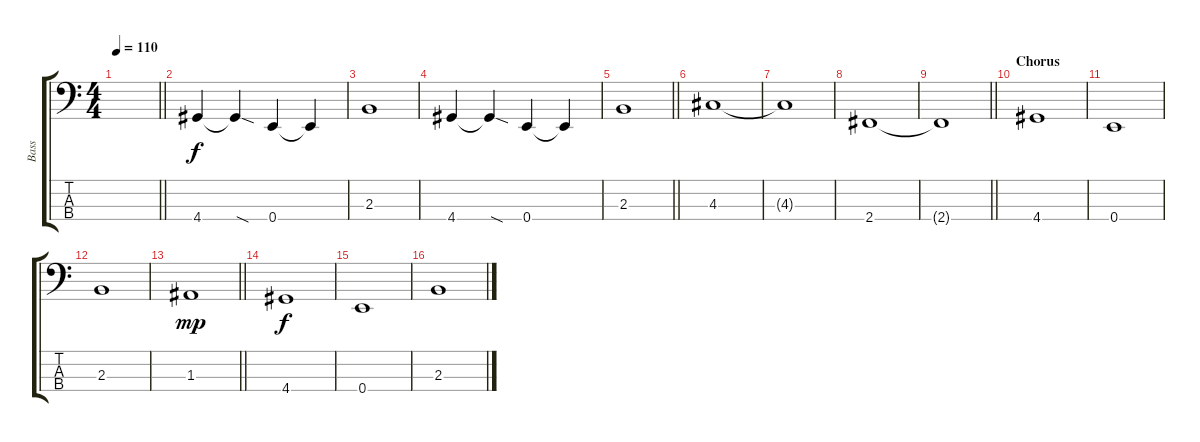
\track ("Bass" "Bass") {instrument electricbassfinger}
\staff {score tabs}
\tuning (G2 D2 A1 E1) {hide}
\ts (4 4)
\tempo 110
\clef f4
\barLineRight lightlight
\ks c
|
4.4.4 4.4{sod t}.4 0.4.4 0.4{t}.4 |
2.3.1 |
4.4.4 4.4{sod t}.4 0.4.4 0.4{t}.4 |
\barLineRight lightlight
2.3.1 |
4.3.1{dy f} |
4.3{t}.1 |
2.4.1 |
\barLineRight lightlight
2.4{t}.1 |
\section ("" "Chorus")
4.4.1 |
0.4.1 |
2.3.1 |
\barLineRight lightlight
1.3.1{dy mp} |
4.4.1{dy f} |
0.4.1 |
2.3.1
